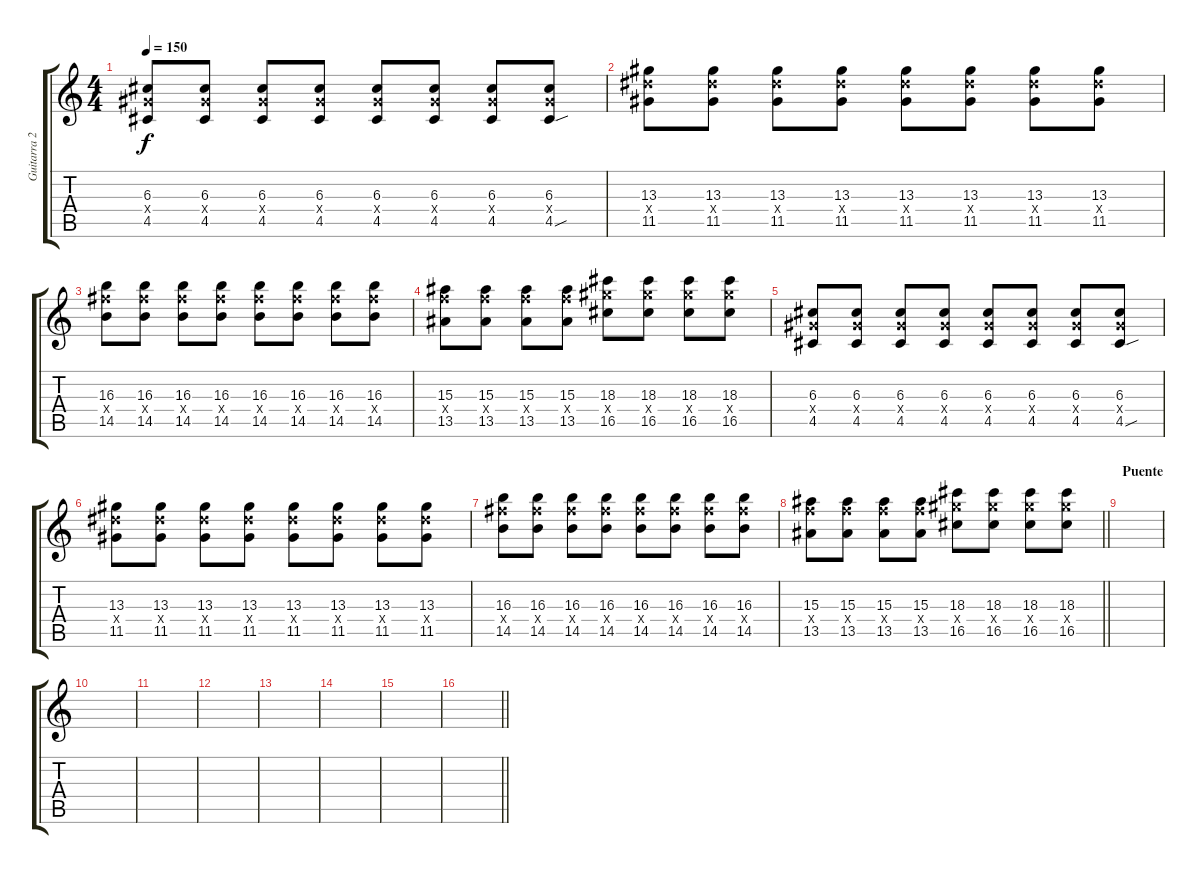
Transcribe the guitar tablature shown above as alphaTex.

\track ("Guitarra 2" "Guitarra 2") {instrument overdrivenguitar}
\staff {score tabs}
\tuning (E4 B3 G3 D3 A2 E2) {hide}
\ts (4 4)
\tempo 150
\clef g2
\ks c
(6.3 6.4{x} 4.5).8{dy f} (6.3 6.4{x} 4.5).8 (6.3 6.4{x} 4.5).8 (6.3 6.4{x} 4.5).8 (6.3 6.4{x} 4.5).8 (6.3 6.4{x} 4.5).8 (6.3 6.4{x} 4.5).8 (6.3 6.4{x} 4.5{sou}).8 |
(13.3 13.4{x} 11.5).8 (13.3 13.4{x} 11.5).8 (13.3 13.4{x} 11.5).8 (13.3 13.4{x} 11.5).8 (13.3 13.4{x} 11.5).8 (13.3 13.4{x} 11.5).8 (13.3 13.4{x} 11.5).8 (13.3 13.4{x} 11.5).8 |
(16.3 16.4{x} 14.5).8 (16.3 16.4{x} 14.5).8 (16.3 16.4{x} 14.5).8 (16.3 16.4{x} 14.5).8 (16.3 16.4{x} 14.5).8 (16.3 16.4{x} 14.5).8 (16.3 16.4{x} 14.5).8 (16.3 16.4{x} 14.5).8 |
(15.3 15.4{x} 13.5).8 (15.3 15.4{x} 13.5).8 (15.3 15.4{x} 13.5).8 (15.3 15.4{x} 13.5).8 (18.3 18.4{x} 16.5).8 (18.3 18.4{x} 16.5).8 (18.3 18.4{x} 16.5).8 (18.3 18.4{x} 16.5).8 |
(6.3 6.4{x} 4.5).8 (6.3 6.4{x} 4.5).8 (6.3 6.4{x} 4.5).8 (6.3 6.4{x} 4.5).8 (6.3 6.4{x} 4.5).8 (6.3 6.4{x} 4.5).8 (6.3 6.4{x} 4.5).8 (6.3 6.4{x} 4.5{sou}).8 |
(13.3 13.4{x} 11.5).8 (13.3 13.4{x} 11.5).8 (13.3 13.4{x} 11.5).8 (13.3 13.4{x} 11.5).8 (13.3 13.4{x} 11.5).8 (13.3 13.4{x} 11.5).8 (13.3 13.4{x} 11.5).8 (13.3 13.4{x} 11.5).8 |
(16.3 16.4{x} 14.5).8 (16.3 16.4{x} 14.5).8 (16.3 16.4{x} 14.5).8 (16.3 16.4{x} 14.5).8 (16.3 16.4{x} 14.5).8 (16.3 16.4{x} 14.5).8 (16.3 16.4{x} 14.5).8 (16.3 16.4{x} 14.5).8 |
\barLineRight lightlight
(15.3 15.4{x} 13.5).8 (15.3 15.4{x} 13.5).8 (15.3 15.4{x} 13.5).8 (15.3 15.4{x} 13.5).8 (18.3 18.4{x} 16.5).8 (18.3 18.4{x} 16.5).8 (18.3 18.4{x} 16.5).8 (18.3 18.4{x} 16.5).8 |
\section ("" "Puente")
|
|
|
|
|
|
|
\barLineRight lightlight
